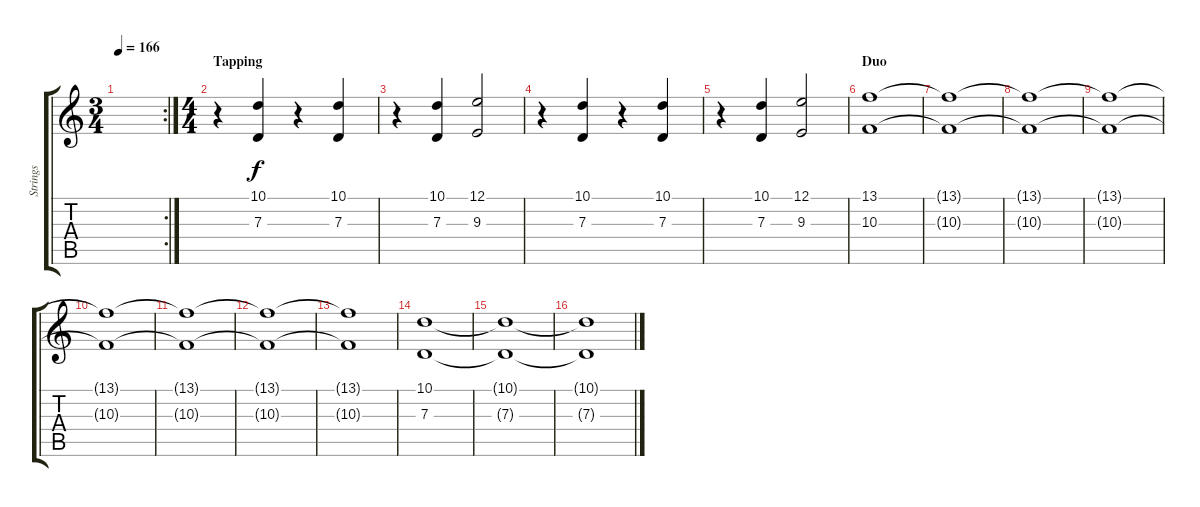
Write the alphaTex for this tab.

\track ("Strings" "Strings") {instrument stringensemble1}
\staff {score tabs}
\tuning (E4 B3 G3 D3 A2 E2) {hide}
\rc 2
\ts (3 4)
\tempo 166
\clef g2
\ks c
|
\ts (4 4)
\section ("" "Tapping")
r.4 (10.1 7.3).4 r.4 (10.1 7.3).4 |
r.4 (10.1 7.3).4 (12.1 9.3).2 |
r.4 (10.1 7.3).4 r.4 (10.1 7.3).4 |
r.4 (10.1 7.3).4 (12.1 9.3).2 |
\section ("" "Duo")
(13.1 10.3).1 |
(13.1{t} 10.3{t}).1 |
(13.1{t} 10.3{t}).1 |
(13.1{t} 10.3{t}).1 |
(13.1{t} 10.3{t}).1 |
(13.1{t} 10.3{t}).1 |
(13.1{t} 10.3{t}).1 |
(13.1{t} 10.3{t}).1 |
(10.1 7.3).1 |
(10.1{t} 7.3{t}).1 |
(10.1{t} 7.3{t}).1
